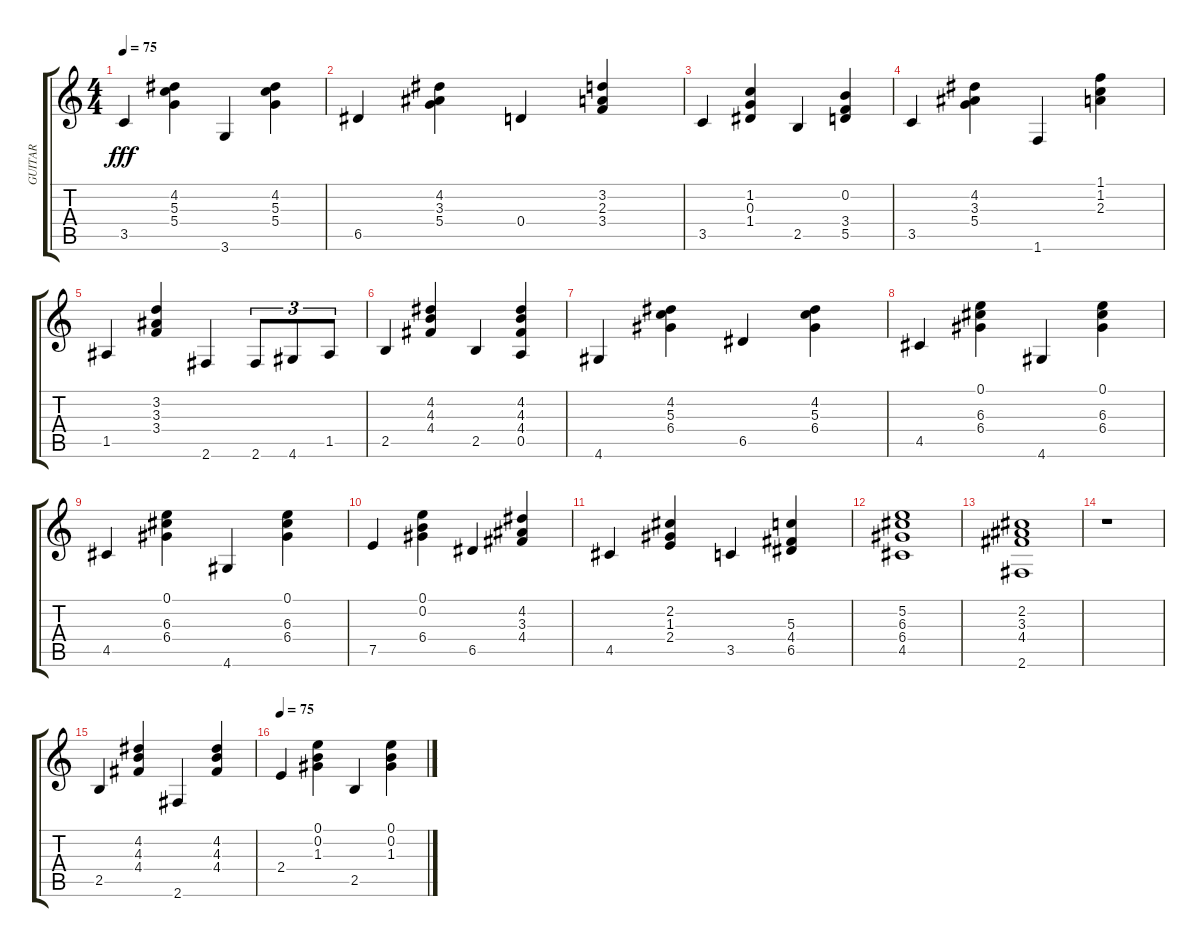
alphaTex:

\track ("GUITAR" "GUITAR") {instrument acousticguitarsteel}
\staff {score tabs}
\tuning (E4 B3 G3 D3 A2 E2) {hide}
\ts (4 4)
\tempo 75
\clef g2
\ks c
3.5.4{dy fff} (4.2 5.3 5.4).4 3.6.4 (4.2 5.3 5.4).4 |
6.5.4 (4.2 3.3 5.4).4 0.4.4 (3.2 2.3 3.4).4 |
3.5.4 (1.2 0.3 1.4).4 2.5.4 (0.2 3.4 5.5).4 |
3.5.4 (4.2 3.3 5.4).4 1.6.4 (1.1 1.2 2.3).4 |
1.5.4 (3.2 3.3 3.4).4 2.6.4 2.6.8{tu (3 2)} 4.6.8{tu (3 2)} 1.5.8{tu (3 2)} |
2.5.4 (4.2 4.3 4.4).4 2.5.4 (4.2 4.3 4.4 0.5).4 |
4.6.4 (4.2 5.3 6.4).4 6.5.4 (4.2 5.3 6.4).4 |
4.5.4 (0.1 6.3 6.4).4 4.6.4 (0.1 6.3 6.4).4 |
4.5.4 (0.1 6.3 6.4).4 4.6.4 (0.1 6.3 6.4).4 |
7.5.4 (0.1 0.2 6.4).4 6.5.4 (4.2 3.3 4.4).4 |
4.5.4 (2.2 1.3 2.4).4 3.5.4 (5.3 4.4 6.5).4 |
(5.2 6.3 6.4 4.5).1 |
(2.2 3.3 4.4 2.6).1 |
r.1 |
2.5.4 (4.2 4.3 4.4).4 2.6.4 (4.2 4.3 4.4).4 |
\tempo 75
2.4.4 (0.1 0.2 1.3).4 2.5.4 (0.1 0.2 1.3).4
